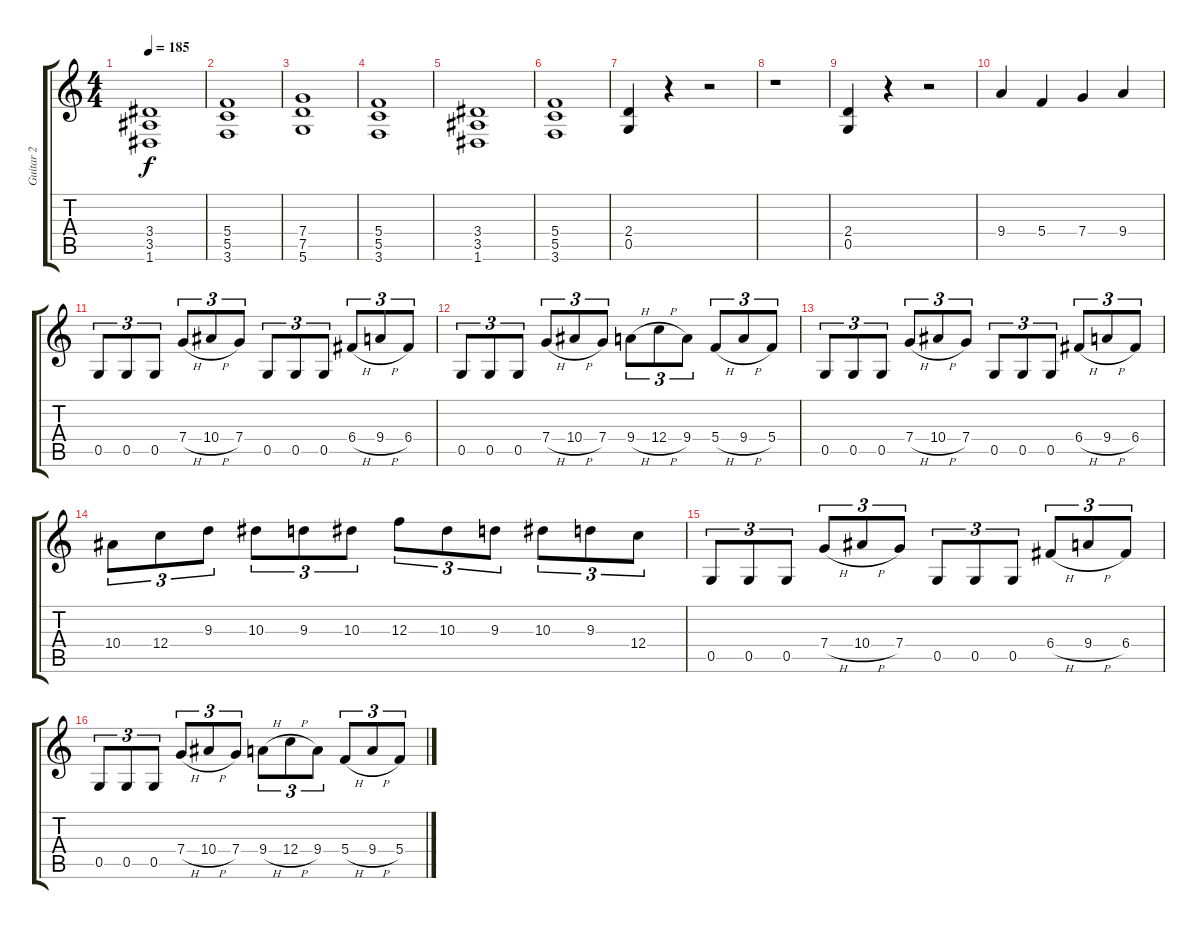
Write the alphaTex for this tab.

\track ("Guitar 2" "Guitar 2") {instrument acousticguitarnylon}
\staff {score tabs}
\tuning (D4 A3 F3 C3 G2 D2) {hide}
\ts (4 4)
\tempo 185
\clef g2
\ks c
(3.4 3.5 1.6).1{dy f} |
(5.4 5.5 3.6).1 |
(7.4 7.5 5.6).1 |
(5.4 5.5 3.6).1 |
(3.4 3.5 1.6).1 |
(5.4 5.5 3.6).1 |
(2.4 0.5).4 r.4 r.2 |
r.1 |
(2.4 0.5).4 r.4 r.2 |
9.4.4 5.4.4 7.4.4 9.4.4 |
0.5.8{tu (3 2)} 0.5.8{tu (3 2)} 0.5.8{tu (3 2)} 7.4{h}.8{tu (3 2)} 10.4{h}.8{tu (3 2)} 7.4.8{tu (3 2)} 0.5.8{tu (3 2)} 0.5.8{tu (3 2)} 0.5.8{tu (3 2)} 6.4{h}.8{tu (3 2)} 9.4{h}.8{tu (3 2)} 6.4.8{tu (3 2)} |
0.5.8{tu (3 2)} 0.5.8{tu (3 2)} 0.5.8{tu (3 2)} 7.4{h}.8{tu (3 2)} 10.4{h}.8{tu (3 2)} 7.4.8{tu (3 2)} 9.4{h}.8{tu (3 2)} 12.4{h}.8{tu (3 2)} 9.4.8{tu (3 2)} 5.4{h}.8{tu (3 2)} 9.4{h}.8{tu (3 2)} 5.4.8{tu (3 2)} |
0.5.8{tu (3 2)} 0.5.8{tu (3 2)} 0.5.8{tu (3 2)} 7.4{h}.8{tu (3 2)} 10.4{h}.8{tu (3 2)} 7.4.8{tu (3 2)} 0.5.8{tu (3 2)} 0.5.8{tu (3 2)} 0.5.8{tu (3 2)} 6.4{h}.8{tu (3 2)} 9.4{h}.8{tu (3 2)} 6.4.8{tu (3 2)} |
10.4.8{tu (3 2)} 12.4.8{tu (3 2)} 9.3.8{tu (3 2)} 10.3.8{tu (3 2)} 9.3.8{tu (3 2)} 10.3.8{tu (3 2)} 12.3.8{tu (3 2)} 10.3.8{tu (3 2)} 9.3.8{tu (3 2)} 10.3.8{tu (3 2)} 9.3.8{tu (3 2)} 12.4.8{tu (3 2)} |
0.5.8{tu (3 2)} 0.5.8{tu (3 2)} 0.5.8{tu (3 2)} 7.4{h}.8{tu (3 2)} 10.4{h}.8{tu (3 2)} 7.4.8{tu (3 2)} 0.5.8{tu (3 2)} 0.5.8{tu (3 2)} 0.5.8{tu (3 2)} 6.4{h}.8{tu (3 2)} 9.4{h}.8{tu (3 2)} 6.4.8{tu (3 2)} |
0.5.8{tu (3 2)} 0.5.8{tu (3 2)} 0.5.8{tu (3 2)} 7.4{h}.8{tu (3 2)} 10.4{h}.8{tu (3 2)} 7.4.8{tu (3 2)} 9.4{h}.8{tu (3 2)} 12.4{h}.8{tu (3 2)} 9.4.8{tu (3 2)} 5.4{h}.8{tu (3 2)} 9.4{h}.8{tu (3 2)} 5.4.8{tu (3 2)}
